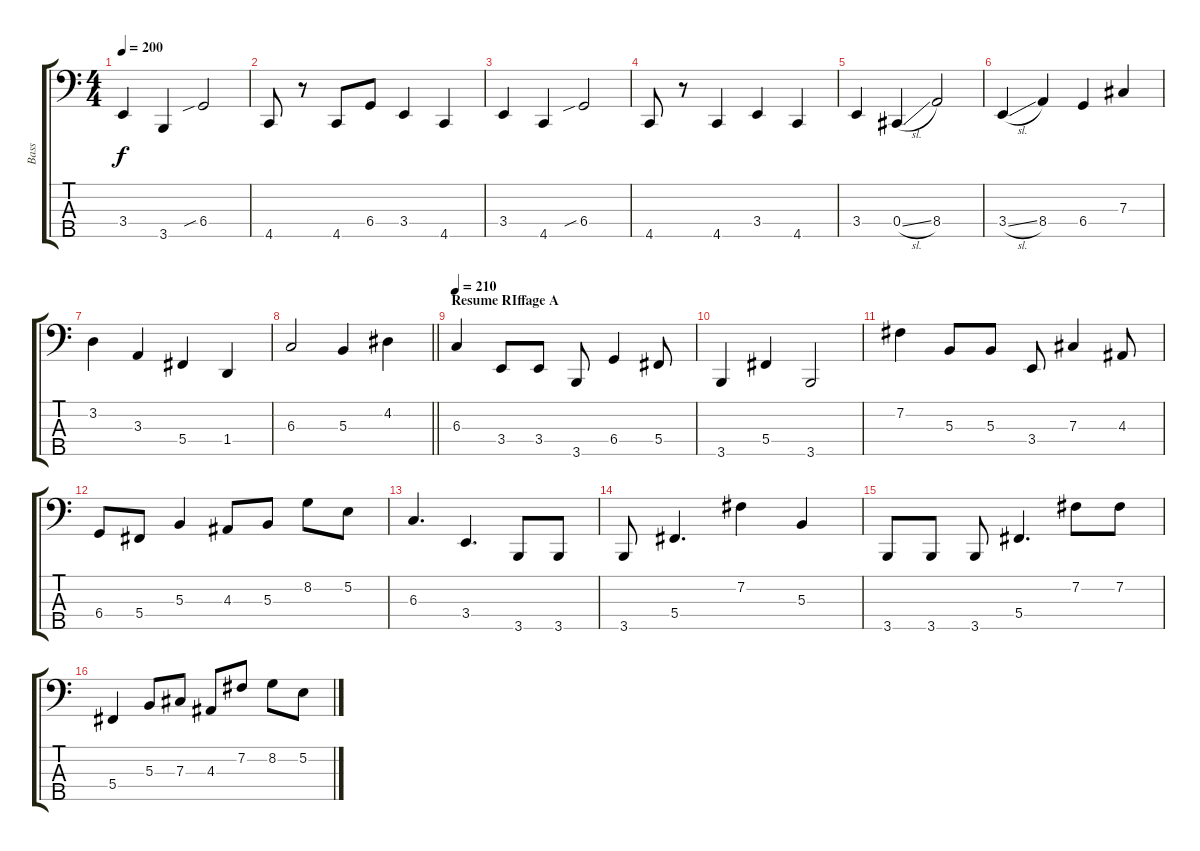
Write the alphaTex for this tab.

\track ("Bass" "Bass") {instrument electricbassfinger}
\staff {score tabs}
\tuning (E2 B1 Gb1 Db1 Ab0) {hide}
\ts (4 4)
\tempo 200
\clef f4
\ks c
3.4.4{dy f} 3.5.4 6.4{sib}.2 |
4.5.8 r.8 4.5.8 6.4.8 3.4.4 4.5.4 |
3.4.4 4.5.4 6.4{sib}.2 |
4.5.8 r.8 4.5.4 3.4.4 4.5.4 |
3.4.4 0.4{sl}.4 8.4.2 |
3.4{sl}.4 8.4.4 6.4.4 7.3.4 |
3.2.4{volume 11} 3.3.4 5.4.4 1.4.4 |
\barLineRight lightlight
6.3.2 5.3.4 4.2.4 |
\section ("" "Resume RIffage A")
\tempo 210
6.3.4 3.4.8 3.4.8 3.5.8 6.4.4 5.4.8 |
3.5.4 5.4.4 3.5.2 |
7.2.4 5.3.8 5.3.8 3.4.8 7.3.4 4.3.8 |
6.4.8 5.4.8 5.3.4 4.3.8 5.3.8 8.2.8 5.2.8 |
6.3.4{d} 3.4.4{d} 3.5.8 3.5.8 |
3.5.8 5.4.4{d} 7.2.4 5.3.4 |
3.5.8 3.5.8 3.5.8 5.4.4{d} 7.2.8 7.2.8 |
5.4.4 5.3.8 7.3.8 4.3.8 7.2.8 8.2.8 5.2.8
